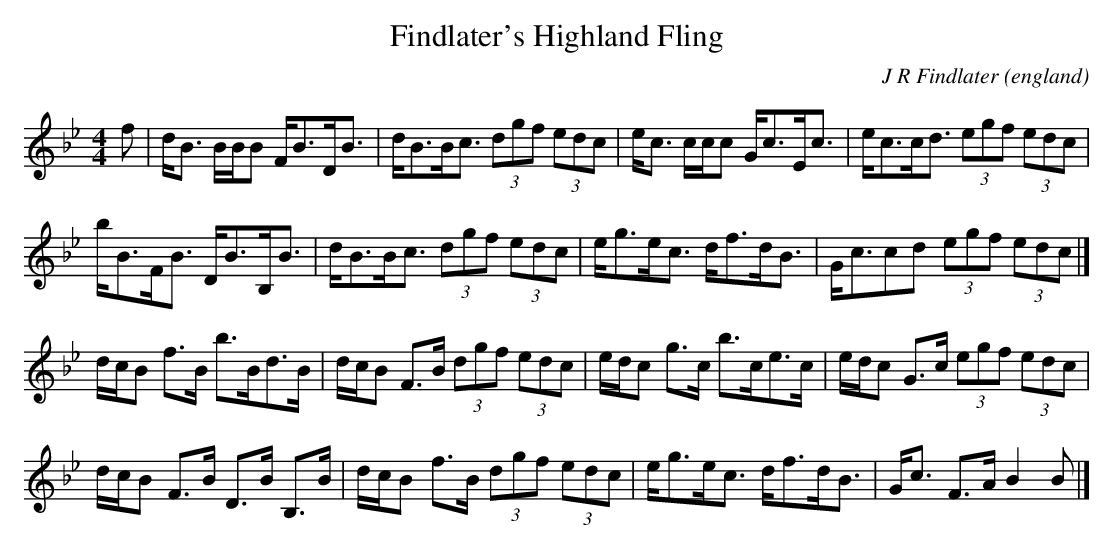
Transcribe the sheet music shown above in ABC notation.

X:1
T:Findlater's Highland Fling
O:england
C:J R Findlater
M:4/4
L:1/8
K:Bb
f|d<B B/B/B F<BD<B|d<BB<c (3dgf (3edc|e<c c/c/c G<cE<c|\
e<cc<d (3egf (3edc|
b<BF<B D<BB,<B|d<BB<c (3dgf (3edc|e<ge<c d<fd<B|G<ccd (3egf (3edc|]
d/c/B f>B b>Bd>B|d/c/B F>B (3dgf (3edc|e/d/c g>c b>ce>c|\
e/d/c G>c (3egf (3edc|
d/c/B F>B D>B B,>B|d/c/B f>B (3dgf (3edc|e<ge<c d<fd<B|\
G<c F>A B2 B|]
